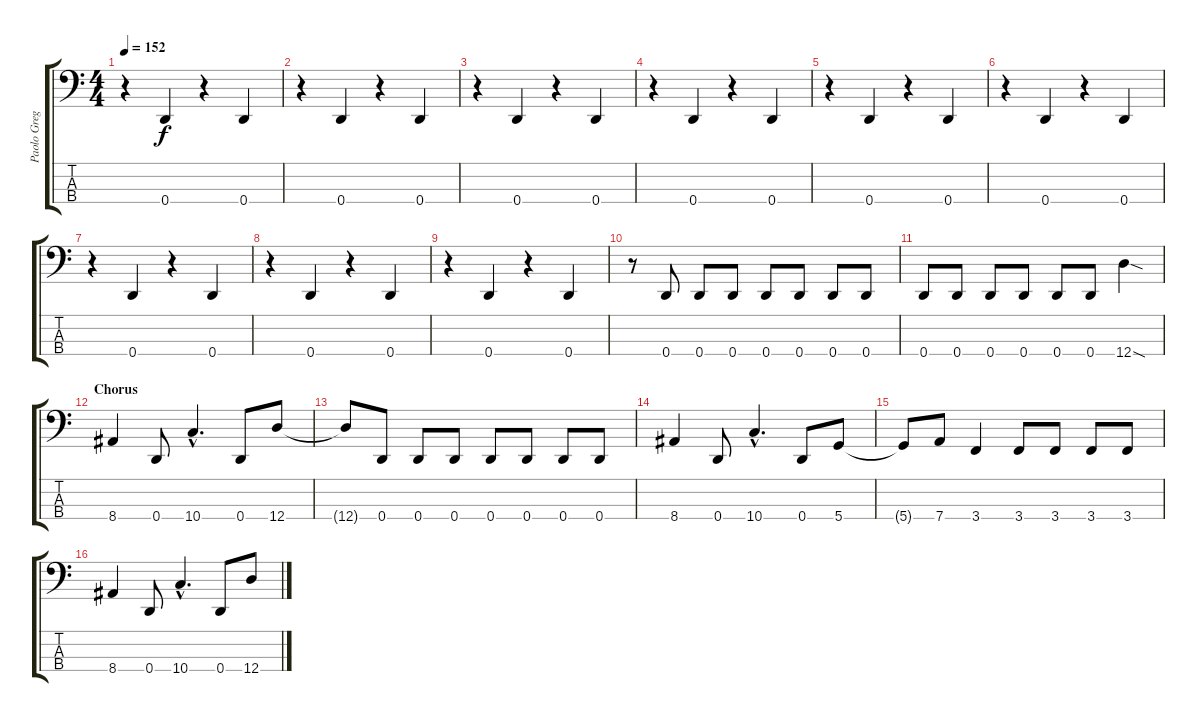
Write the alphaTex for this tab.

\track ("Paolo Gregoletto" "Paolo Greg") {instrument electricbasspick}
\staff {score tabs}
\tuning (G2 D2 A1 D1) {hide}
\ts (4 4)
\tempo 152
\clef f4
\ks c
r.4{dy f} 0.4.4 r.4 0.4.4 |
r.4 0.4.4 r.4 0.4.4 |
r.4 0.4.4 r.4 0.4.4 |
r.4 0.4.4 r.4 0.4.4 |
r.4 0.4.4 r.4 0.4.4 |
r.4 0.4.4 r.4 0.4.4 |
r.4 0.4.4 r.4 0.4.4 |
r.4 0.4.4 r.4 0.4.4 |
r.4 0.4.4 r.4 0.4.4 |
r.8 0.4.8 0.4.8 0.4.8 0.4.8 0.4.8 0.4.8 0.4.8 |
0.4.8 0.4.8 0.4.8 0.4.8 0.4.8 0.4.8 12.4{sod}.4 |
\section ("" "Chorus")
8.4.4 0.4.8 10.4{hac}.4{d} 0.4.8 12.4.8 |
12.4{t}.8 0.4.8 0.4.8 0.4.8 0.4.8 0.4.8 0.4.8 0.4.8 |
8.4.4 0.4.8 10.4{hac}.4{d} 0.4.8 5.4.8 |
5.4{t}.8 7.4.8 3.4.4 3.4.8 3.4.8 3.4.8 3.4.8 |
8.4.4 0.4.8 10.4{hac}.4{d} 0.4.8 12.4.8
